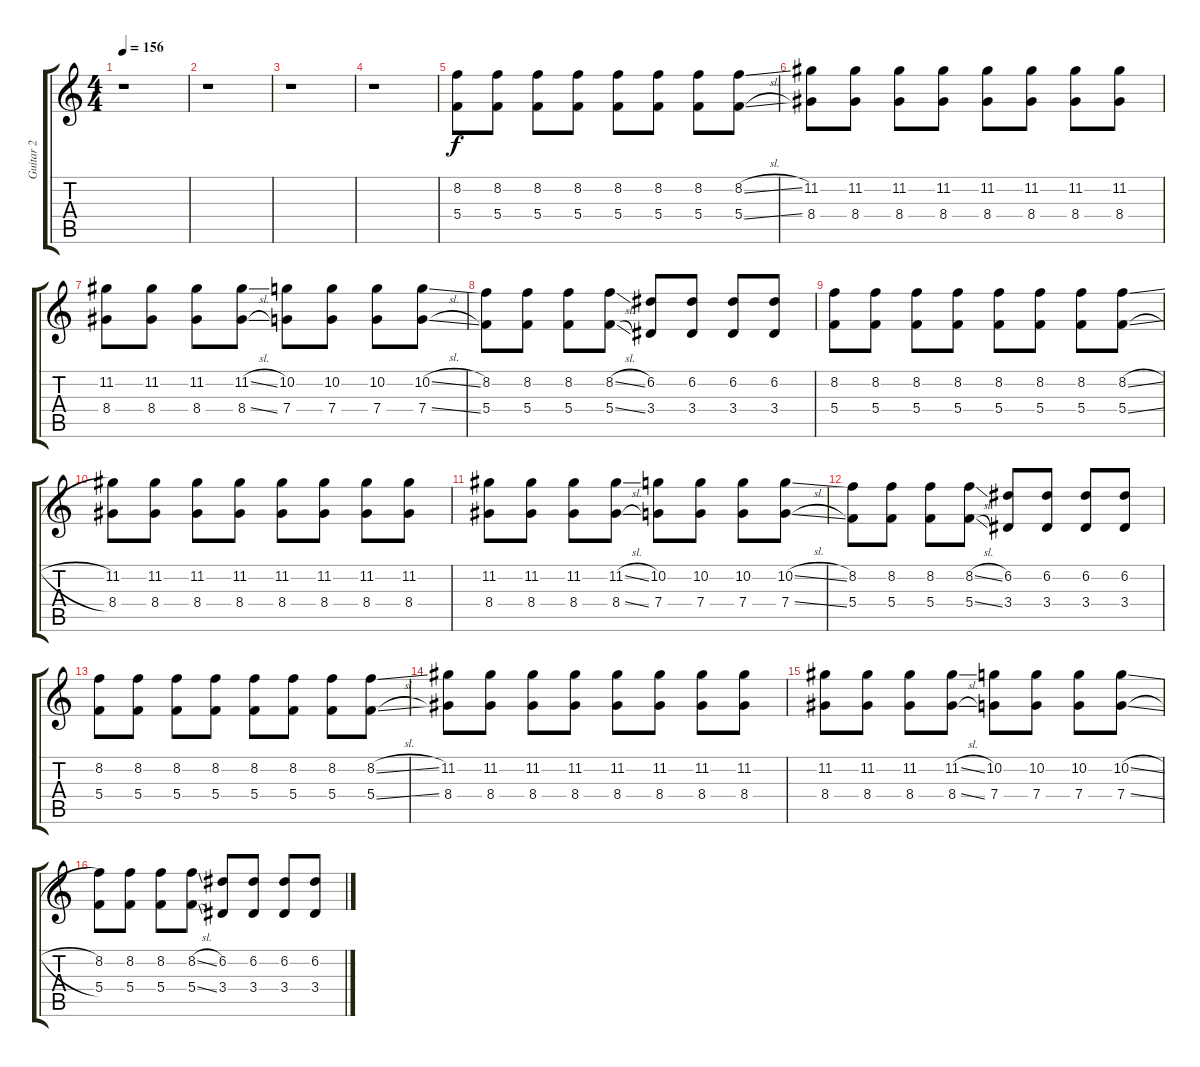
\track ("Guitar 2" "Guitar 2") {instrument distortionguitar}
\staff {score tabs}
\tuning (D4 A3 F3 C3 G2 C2) {hide}
\ts (4 4)
\tempo 156
\clef g2
\ks c
r.1{dy f} |
r.1 |
r.1 |
r.1 |
(8.2 5.4).8 (8.2 5.4).8 (8.2 5.4).8 (8.2 5.4).8 (8.2 5.4).8 (8.2 5.4).8 (8.2 5.4).8 (8.2{sl} 5.4{sl}).8 |
(11.2 8.4).8 (11.2 8.4).8 (11.2 8.4).8 (11.2 8.4).8 (11.2 8.4).8 (11.2 8.4).8 (11.2 8.4).8 (11.2 8.4).8 |
(11.2 8.4).8 (11.2 8.4).8 (11.2 8.4).8 (11.2{sl} 8.4{sl}).8 (10.2 7.4).8 (10.2 7.4).8 (10.2 7.4).8 (10.2{sl} 7.4{sl}).8 |
(8.2 5.4).8 (8.2 5.4).8 (8.2 5.4).8 (8.2{sl} 5.4{sl}).8 (6.2 3.4).8 (6.2 3.4).8 (6.2 3.4).8 (6.2 3.4).8 |
(8.2 5.4).8 (8.2 5.4).8 (8.2 5.4).8 (8.2 5.4).8 (8.2 5.4).8 (8.2 5.4).8 (8.2 5.4).8 (8.2{sl} 5.4{sl}).8 |
(11.2 8.4).8 (11.2 8.4).8 (11.2 8.4).8 (11.2 8.4).8 (11.2 8.4).8 (11.2 8.4).8 (11.2 8.4).8 (11.2 8.4).8 |
(11.2 8.4).8 (11.2 8.4).8 (11.2 8.4).8 (11.2{sl} 8.4{sl}).8 (10.2 7.4).8 (10.2 7.4).8 (10.2 7.4).8 (10.2{sl} 7.4{sl}).8 |
(8.2 5.4).8 (8.2 5.4).8 (8.2 5.4).8 (8.2{sl} 5.4{sl}).8 (6.2 3.4).8 (6.2 3.4).8 (6.2 3.4).8 (6.2 3.4).8 |
(8.2 5.4).8 (8.2 5.4).8 (8.2 5.4).8 (8.2 5.4).8 (8.2 5.4).8 (8.2 5.4).8 (8.2 5.4).8 (8.2{sl} 5.4{sl}).8 |
(11.2 8.4).8 (11.2 8.4).8 (11.2 8.4).8 (11.2 8.4).8 (11.2 8.4).8 (11.2 8.4).8 (11.2 8.4).8 (11.2 8.4).8 |
(11.2 8.4).8 (11.2 8.4).8 (11.2 8.4).8 (11.2{sl} 8.4{sl}).8 (10.2 7.4).8 (10.2 7.4).8 (10.2 7.4).8 (10.2{sl} 7.4{sl}).8 |
(8.2 5.4).8 (8.2 5.4).8 (8.2 5.4).8 (8.2{sl} 5.4{sl}).8 (6.2 3.4).8 (6.2 3.4).8 (6.2 3.4).8 (6.2 3.4).8
